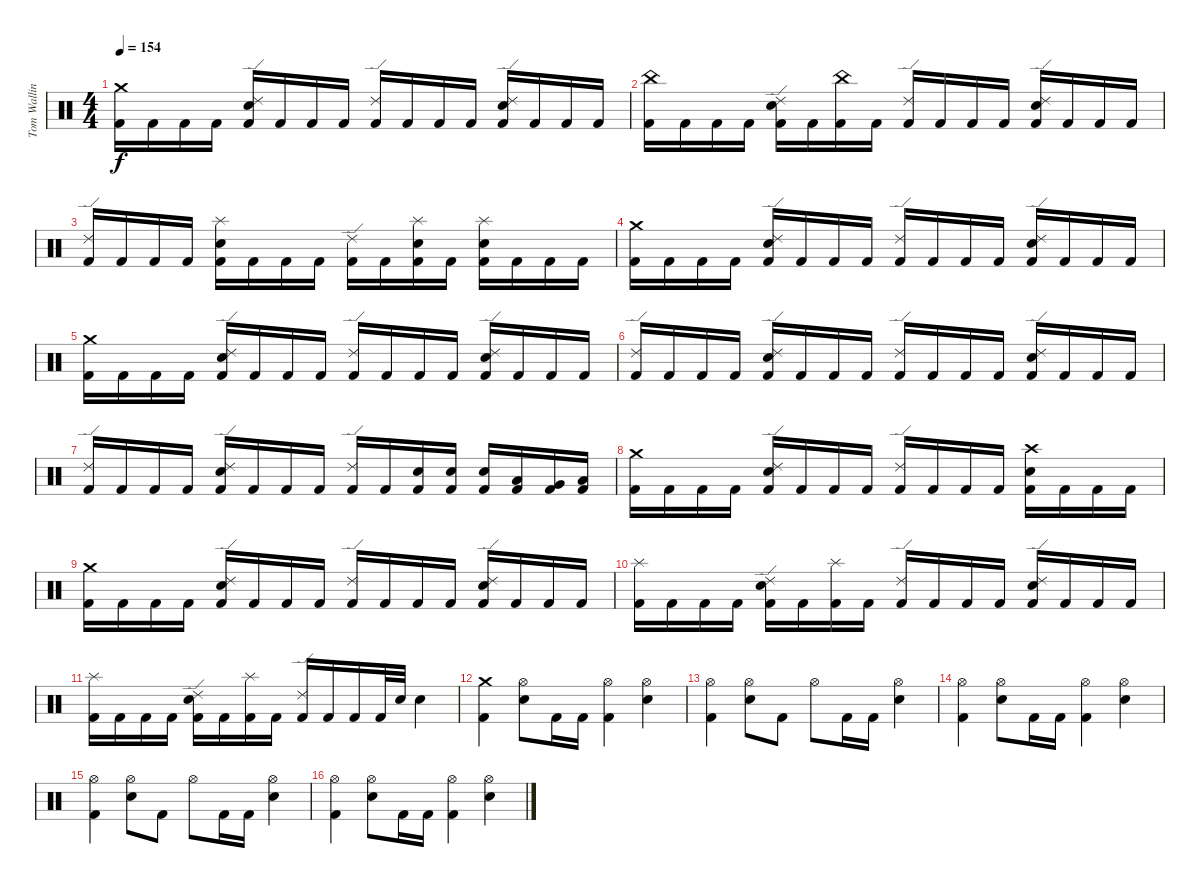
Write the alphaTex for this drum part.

\track ("Tom Walling" "Tom Wallin") {instrument percussion}
\staff {score}
\articulation defaults
\ts (4 4)
\tempo 154
\clef neutral
\ks c
("Crash medium (hit)" "Kick (hit) 2").16{dy f} "Kick (hit) 2".16 "Kick (hit) 2".16 "Kick (hit) 2".16 ("Ride (edge) 2" "Kick (hit) 2" "Electric Snare (hit)").16 "Kick (hit) 2".16 "Kick (hit) 2".16 "Kick (hit) 2".16 ("Ride (edge) 2" "Kick (hit) 2").16 "Kick (hit) 2".16 "Kick (hit) 2".16 "Kick (hit) 2".16 ("Ride (edge) 2" "Kick (hit) 2" "Electric Snare (hit)").16 "Kick (hit) 2".16 "Kick (hit) 2".16 "Kick (hit) 2".16 |
("China (hit)" "Kick (hit) 2").16 "Kick (hit) 2".16 "Kick (hit) 2".16 "Kick (hit) 2".16 ("Ride (edge) 2" "Kick (hit) 2" "Electric Snare (hit)").16 "Kick (hit) 2".16 ("China (hit)" "Kick (hit) 2").16 "Kick (hit) 2".16 ("Ride (edge) 2" "Kick (hit) 2").16 "Kick (hit) 2".16 "Kick (hit) 2".16 "Kick (hit) 2".16 ("Ride (edge) 2" "Kick (hit) 2" "Electric Snare (hit)").16 "Kick (hit) 2".16 "Kick (hit) 2".16 "Kick (hit) 2".16 |
("Ride (edge) 2" "Kick (hit) 2").16 "Kick (hit) 2".16 "Kick (hit) 2".16 "Kick (hit) 2".16 ("Splash (hit)" "Kick (hit) 2" "Electric Snare (hit)").16 "Kick (hit) 2".16 "Kick (hit) 2".16 "Kick (hit) 2".16 ("Ride (edge) 2" "Kick (hit) 2").16 "Kick (hit) 2".16 ("Splash (hit)" "Electric Snare (hit)" "Kick (hit) 2").16 "Kick (hit) 2".16 ("Splash (hit)" "Kick (hit) 2" "Electric Snare (hit)").16 "Kick (hit) 2".16 "Kick (hit) 2".16 "Kick (hit) 2".16 |
("Crash medium (hit)" "Kick (hit) 2").16 "Kick (hit) 2".16 "Kick (hit) 2".16 "Kick (hit) 2".16 ("Ride (edge) 2" "Kick (hit) 2" "Electric Snare (hit)").16 "Kick (hit) 2".16 "Kick (hit) 2".16 "Kick (hit) 2".16 ("Ride (edge) 2" "Kick (hit) 2").16 "Kick (hit) 2".16 "Kick (hit) 2".16 "Kick (hit) 2".16 ("Ride (edge) 2" "Kick (hit) 2" "Electric Snare (hit)").16 "Kick (hit) 2".16 "Kick (hit) 2".16 "Kick (hit) 2".16 |
("Crash medium (hit)" "Kick (hit) 2").16 "Kick (hit) 2".16 "Kick (hit) 2".16 "Kick (hit) 2".16 ("Ride (edge) 2" "Kick (hit) 2" "Electric Snare (hit)").16 "Kick (hit) 2".16 "Kick (hit) 2".16 "Kick (hit) 2".16 ("Ride (edge) 2" "Kick (hit) 2").16 "Kick (hit) 2".16 "Kick (hit) 2".16 "Kick (hit) 2".16 ("Ride (edge) 2" "Kick (hit) 2" "Electric Snare (hit)").16 "Kick (hit) 2".16 "Kick (hit) 2".16 "Kick (hit) 2".16 |
("Ride (edge) 2" "Kick (hit) 2").16 "Kick (hit) 2".16 "Kick (hit) 2".16 "Kick (hit) 2".16 ("Ride (edge) 2" "Kick (hit) 2" "Electric Snare (hit)").16 "Kick (hit) 2".16 "Kick (hit) 2".16 "Kick (hit) 2".16 ("Ride (edge) 2" "Kick (hit) 2").16 "Kick (hit) 2".16 "Kick (hit) 2".16 "Kick (hit) 2".16 ("Ride (edge) 2" "Kick (hit) 2" "Electric Snare (hit)").16 "Kick (hit) 2".16 "Kick (hit) 2".16 "Kick (hit) 2".16 |
("Ride (edge) 2" "Kick (hit) 2").16 "Kick (hit) 2".16 "Kick (hit) 2".16 "Kick (hit) 2".16 ("Ride (edge) 2" "Kick (hit) 2" "Electric Snare (hit)").16 "Kick (hit) 2".16 "Kick (hit) 2".16 "Kick (hit) 2".16 ("Ride (edge) 2" "Kick (hit) 2").16 "Kick (hit) 2".16 ("Electric Snare (hit)" "Kick (hit) 2").16 ("Electric Snare (hit)" "Kick (hit) 2").16 ("Kick (hit) 2" "Electric Snare (hit)").16 ("Low Tom (hit)" "Kick (hit) 2").16 ("Very Low Tom (hit)" "Kick (hit) 2").16 ("Low Floor Tom (hit)" "Kick (hit) 2").16 |
("Crash medium (hit)" "Kick (hit) 2").16 "Kick (hit) 2".16 "Kick (hit) 2".16 "Kick (hit) 2".16 ("Ride (edge) 2" "Kick (hit) 2" "Electric Snare (hit)").16 "Kick (hit) 2".16 "Kick (hit) 2".16 "Kick (hit) 2".16 ("Ride (edge) 2" "Kick (hit) 2").16 "Kick (hit) 2".16 "Kick (hit) 2".16 "Kick (hit) 2".16 ("Crash high (hit)" "Kick (hit) 2" "Electric Snare (hit)").16 "Kick (hit) 2".16 "Kick (hit) 2".16 "Kick (hit) 2".16 |
("Crash medium (hit)" "Kick (hit) 2").16 "Kick (hit) 2".16 "Kick (hit) 2".16 "Kick (hit) 2".16 ("Ride (edge) 2" "Kick (hit) 2" "Electric Snare (hit)").16 "Kick (hit) 2".16 "Kick (hit) 2".16 "Kick (hit) 2".16 ("Ride (edge) 2" "Kick (hit) 2").16 "Kick (hit) 2".16 "Kick (hit) 2".16 "Kick (hit) 2".16 ("Ride (edge) 2" "Kick (hit) 2" "Electric Snare (hit)").16 "Kick (hit) 2".16 "Kick (hit) 2".16 "Kick (hit) 2".16 |
("Splash (hit)" "Kick (hit) 2").16 "Kick (hit) 2".16 "Kick (hit) 2".16 "Kick (hit) 2".16 ("Ride (edge) 2" "Kick (hit) 2" "Electric Snare (hit)").16 "Kick (hit) 2".16 ("Splash (hit)" "Kick (hit) 2").16 "Kick (hit) 2".16 ("Ride (edge) 2" "Kick (hit) 2").16 "Kick (hit) 2".16 "Kick (hit) 2".16 "Kick (hit) 2".16 ("Ride (edge) 2" "Kick (hit) 2" "Electric Snare (hit)").16 "Kick (hit) 2".16 "Kick (hit) 2".16 "Kick (hit) 2".16 |
("Splash (hit)" "Kick (hit) 2").16 "Kick (hit) 2".16 "Kick (hit) 2".16 "Kick (hit) 2".16 ("Ride (edge) 2" "Kick (hit) 2" "Electric Snare (hit)").16 "Kick (hit) 2".16 ("Splash (hit)" "Kick (hit) 2").16 "Kick (hit) 2".16 ("Ride (edge) 2" "Kick (hit) 2").16 "Kick (hit) 2".16 "Kick (hit) 2".16 "Kick (hit) 2".32 "Electric Snare (hit)".32 "Electric Snare (hit)".4 |
("Kick (hit) 2" "Crash medium (hit)").4 ("Electric Snare (hit)" "Hi-Hat (open)").8 "Kick (hit) 2".16 "Kick (hit) 2".16 ("Kick (hit) 2" "Hi-Hat (open)").4 ("Electric Snare (hit)" "Hi-Hat (open)").4 |
("Kick (hit) 2" "Hi-Hat (open)").4 ("Electric Snare (hit)" "Hi-Hat (open)").8 "Kick (hit) 2".8 "Hi-Hat (open)".8 "Kick (hit) 2".16 "Kick (hit) 2".16 ("Electric Snare (hit)" "Hi-Hat (open)").4 |
("Hi-Hat (open)" "Kick (hit) 2").4 ("Electric Snare (hit)" "Hi-Hat (open)").8 "Kick (hit) 2".16 "Kick (hit) 2".16 ("Kick (hit) 2" "Hi-Hat (open)").4 ("Electric Snare (hit)" "Hi-Hat (open)").4 |
("Kick (hit) 2" "Hi-Hat (open)").4 ("Electric Snare (hit)" "Hi-Hat (open)").8 "Kick (hit) 2".8 "Hi-Hat (open)".8 "Kick (hit) 2".16 "Kick (hit) 2".16 ("Electric Snare (hit)" "Hi-Hat (open)").4 |
("Hi-Hat (open)" "Kick (hit) 2").4 ("Electric Snare (hit)" "Hi-Hat (open)").8 "Kick (hit) 2".16 "Kick (hit) 2".16 ("Kick (hit) 2" "Hi-Hat (open)").4 ("Electric Snare (hit)" "Hi-Hat (open)").4
